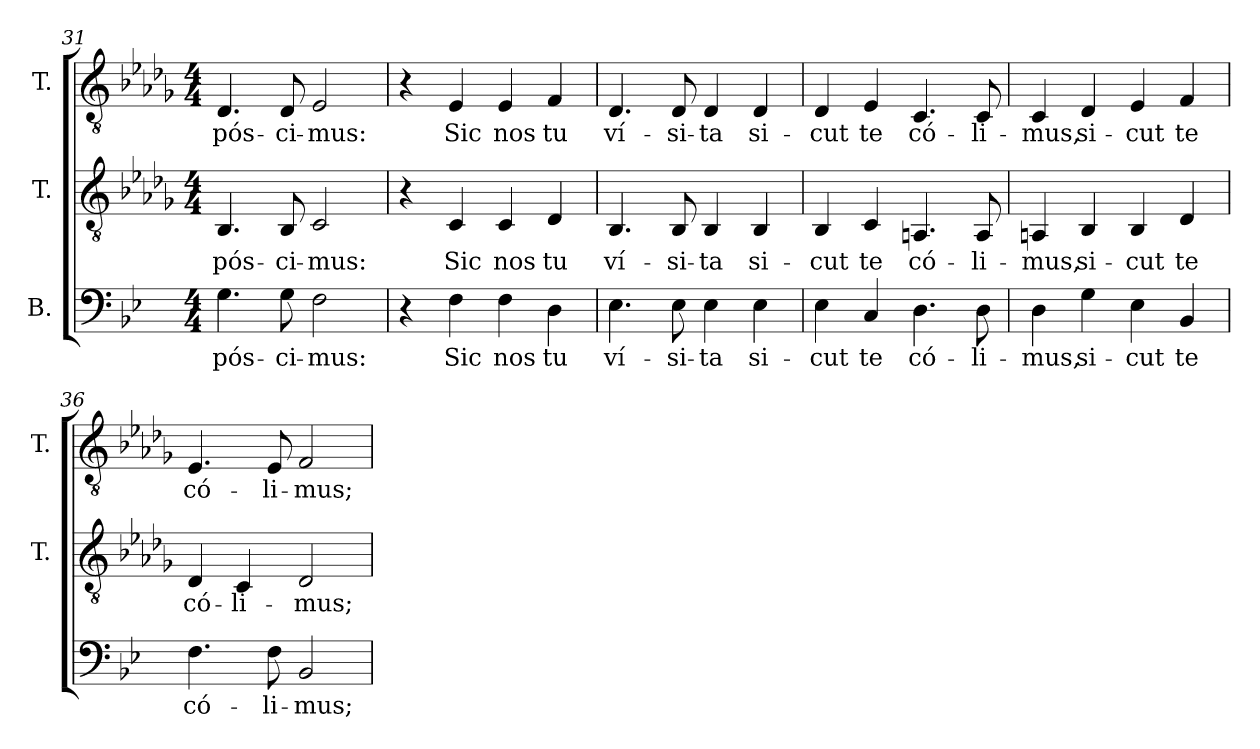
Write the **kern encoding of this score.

**kern	**text	**kern	**text	**kern	**text
*part3	*part3	*part2	*part2	*part1	*part1
*staff3	*staff3	*staff2	*staff2	*staff1	*staff1
*I"B.	*	*I"T.	*	*I"T.	*
*	*	*I'T.	*	*I'T.	*
*clefF4	*	*clefGv2	*	*clefGv2	*
*	*	*ITrd2c3	*	*ITrd2c3	*
*k[b-e-]	*	*k[b-e-]	*	*k[b-e-]	*
*B-:	*	*B-:	*	*B-:	*
*M4/4	*	*M4/4	*	*M4/4	*
=31	=31	=31	=31	=31	=31
!	!LO:LY:b:color=#000000	!	!	!	!
!	!	!	!LO:LY:b:color=#000000	!	!
!	!	!	!	!	!LO:LY:b:color=#000000
4.Gi\	pós-	4.GGi/	pós-	4.BB-i/	pós-
!	!LO:LY:b:color=#000000	!	!	!	!
!	!	!	!LO:LY:b:color=#000000	!	!
!	!	!	!	!	!LO:LY:b:color=#000000
8Gi\	-ci-	8GGi/	-ci-	8BB-i/	-ci-
!	!LO:LY:b:color=#000000	!	!	!	!
!	!	!	!LO:LY:b:color=#000000	!	!
!	!	!	!	!	!LO:LY:b:color=#000000
2Fi\	-mus:	2AAi/	-mus:	2Ci/	-mus:
=32	=32	=32	=32	=32	=32
4r	.	4r	.	4r	.
!	!LO:LY:b:color=#000000	!	!	!	!
!	!	!	!LO:LY:b:color=#000000	!	!
!	!	!	!	!	!LO:LY:b:color=#000000
4Fi\	Sic	4AAi/	Sic	4Ci/	Sic
!	!LO:LY:b:color=#000000	!	!	!	!
!	!	!	!LO:LY:b:color=#000000	!	!
!	!	!	!	!	!LO:LY:b:color=#000000
4Fi\	nos	4AAi/	nos	4Ci/	nos
!	!LO:LY:b:color=#000000	!	!	!	!
!	!	!	!LO:LY:b:color=#000000	!	!
!	!	!	!	!	!LO:LY:b:color=#000000
4Di\	tu	4BB-i/	tu	4Di/	tu
!!LO:LB:g=z
=33	=33	=33	=33	=33	=33
!	!LO:LY:b:color=#000000	!	!	!	!
!	!	!	!LO:LY:b:color=#000000	!	!
!	!	!	!	!	!LO:LY:b:color=#000000
4.E-i\	ví-	4.GGi/	ví-	4.BB-i/	ví-
!	!LO:LY:b:color=#000000	!	!	!	!
!	!	!	!LO:LY:b:color=#000000	!	!
!	!	!	!	!	!LO:LY:b:color=#000000
8E-i\	-si-	8GGi/	-si-	8BB-i/	-si-
!	!LO:LY:b:color=#000000	!	!	!	!
!	!	!	!LO:LY:b:color=#000000	!	!
!	!	!	!	!	!LO:LY:b:color=#000000
4E-i\	-ta	4GGi/	-ta	4BB-i/	-ta
!	!LO:LY:b:color=#000000	!	!	!	!
!	!	!	!LO:LY:b:color=#000000	!	!
!	!	!	!	!	!LO:LY:b:color=#000000
4E-i\	si-	4GGi/	si-	4BB-i/	si-
=34	=34	=34	=34	=34	=34
!	!LO:LY:b:color=#000000	!	!	!	!
!	!	!	!LO:LY:b:color=#000000	!	!
!	!	!	!	!	!LO:LY:b:color=#000000
4E-i\	-cut	4GGi/	-cut	4BB-i/	-cut
!	!LO:LY:b:color=#000000	!	!	!	!
!	!	!	!LO:LY:b:color=#000000	!	!
!	!	!	!	!	!LO:LY:b:color=#000000
4Ci/	te	4AAi/	te	4Ci/	te
!	!LO:LY:b:color=#000000	!	!	!	!
!	!	!	!LO:LY:b:color=#000000	!	!
!	!	!	!	!	!LO:LY:b:color=#000000
4.Di\	có-	4.FF#Xi/	có-	4.AAi/	có-
!	!LO:LY:b:color=#000000	!	!	!	!
!	!	!	!LO:LY:b:color=#000000	!	!
!	!	!	!	!	!LO:LY:b:color=#000000
8Di\	-li-	8FF#i/	-li-	8AAi/	-li-
=35	=35	=35	=35	=35	=35
!	!LO:LY:b:color=#000000	!	!	!	!
!	!	!	!LO:LY:b:color=#000000	!	!
!	!	!	!	!	!LO:LY:b:color=#000000
4Di\	-mus,	4FF#Xi/	-mus,	4AAi/	-mus,
!	!LO:LY:b:color=#000000	!	!	!	!
!	!	!	!LO:LY:b:color=#000000	!	!
!	!	!	!	!	!LO:LY:b:color=#000000
4Gi\	si-	4GGi/	si-	4BB-i/	si-
!	!LO:LY:b:color=#000000	!	!	!	!
!	!	!	!LO:LY:b:color=#000000	!	!
!	!	!	!	!	!LO:LY:b:color=#000000
4E-i\	-cut	4GGi/	-cut	4Ci/	-cut
!	!LO:LY:b:color=#000000	!	!	!	!
!	!	!	!LO:LY:b:color=#000000	!	!
!	!	!	!	!	!LO:LY:b:color=#000000
4BB-i/	te	4BB-i/	te	4Di/	te
=36	=36	=36	=36	=36	=36
!	!LO:LY:b:color=#000000	!	!	!	!
!	!	!	!LO:LY:b:color=#000000	!	!
!	!	!	!	!	!LO:LY:b:color=#000000
4.Fi\	có-	4BB-i/	có-	4.Ci/	có-
!	!	!	!LO:LY:b:color=#000000	!	!
.	.	4AAi/	-li-	.	.
!	!LO:LY:b:color=#000000	!	!	!	!
!	!	!	!	!	!LO:LY:b:color=#000000
8Fi\	-li-	.	.	8Ci/	-li-
!	!LO:LY:b:color=#000000	!	!	!	!
!	!	!	!LO:LY:b:color=#000000	!	!
!	!	!	!	!	!LO:LY:b:color=#000000
2BB-i/	-mus;	2BB-i/	-mus;	2Di/	-mus;
=	=	=	=	=	=
*-	*-	*-	*-	*-	*-
